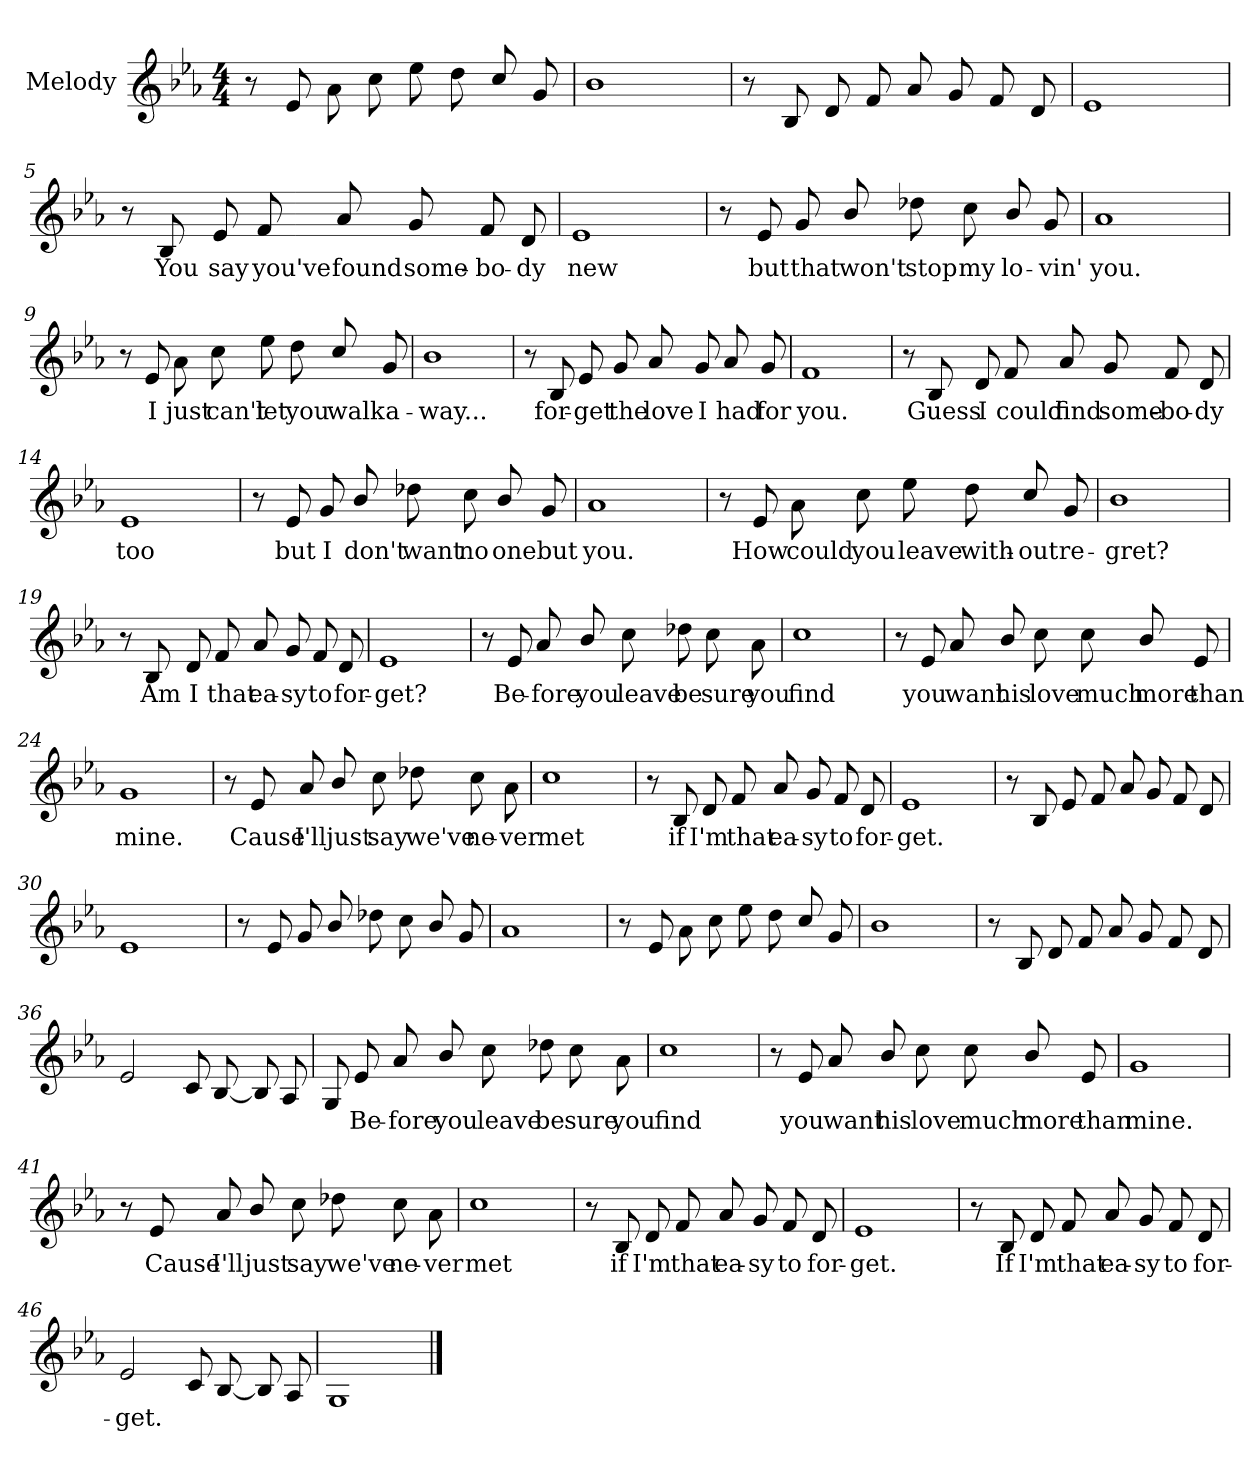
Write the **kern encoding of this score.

**kern	**text
*part1	*part1
*staff1	*staff1
*I"Melody	*
*clefG2	*
*k[b-e-a-]	*
*M4/4	*
=1	=1
8r	.
8e-/	.
8a-\L	.
8cc\	.
8ee-\L	.
8dd\	.
8cc/L	.
8g/	.
=2	=2
1b-	.
=3	=3
8r	.
8B-/	.
8d/L	.
8f/	.
8a-/L	.
8g/	.
8f/L	.
8d/	.
=4	=4
1e-	.
!!LO:LB:g=z
=5	=5
8r	.
8B-/	You
8e-/L	say
8f/	you've
8a-/L	found
8g/	some-
8f/L	bo-
8d/	dy
=6	=6
1e-	new
=7	=7
8r	.
8e-/	but
8g/L	that
8b-/	won't
8dd-X\L	stop
8cc\	my
8b-/L	lo-
8g/	vin'
=8	=8
1a-	you.
!!LO:LB:g=z
=9	=9
8r	.
8e-/	I
8a-\L	just
8cc\	can't
8ee-\L	let
8dd\	you
8cc/L	walk
8g/	a-
=10	=10
1b-	way...
=11	=11
8r	.
8B-/	for-
8e-/L	get
8g/	the
8a-/L	love
8g/	I
8a-/L	had
8g/	for
=12	=12
1f	you.
!!LO:LB:g=z
=13	=13
8r	.
8B-/	Guess
8d/L	I
8f/	could
8a-/L	find
8g/	some-
8f/L	bo-
8d/	dy
=14	=14
1e-	too
=15	=15
8r	.
8e-/	but
8g/L	I
8b-/	don't
8dd-X\L	want
8cc\	no
8b-/L	one
8g/	but
=16	=16
1a-	you.
!!LO:LB:g=z
=17	=17
8r	.
8e-/	How
8a-\L	could
8cc\	you
8ee-\L	leave
8dd\	with-
8cc/L	out
8g/	re-
=18	=18
1b-	gret?
=19	=19
8r	.
8B-/	Am
8d/L	I
8f/	that
8a-/L	ea-
8g/	sy
8f/L	to
8d/	for-
=20	=20
1e-	get?
!!LO:LB:g=z
=21	=21
8r	.
8e-/	Be-
8a-/L	fore
8b-/	you
8cc\L	leave
8dd-X\	be
8cc\L	sure
8a-\	you
=22	=22
1cc	find
=23	=23
8r	.
8e-/	you
8a-/L	want
8b-/	his
8cc\L	love
8cc\	much
8b-/L	more
8e-/	than
=24	=24
1g	mine.
!!LO:LB:g=z
=25	=25
8r	.
8e-/	Cause
8a-/L	I'll
8b-/	just
8cc\L	say
8dd-X\	we've
8cc\L	ne-
8a-\	ver
=26	=26
1cc	met
=27	=27
8r	.
8B-/	if
8d/L	I'm
8f/	that
8a-/L	ea-
8g/	sy
8f/L	to
8d/	for-
=28	=28
1e-	get.
!!LO:LB:g=z
=29	=29
8r	.
8B-/	.
8e-/L	.
8f/	.
8a-/L	.
8g/	.
8f/L	.
8d/	.
=30	=30
1e-	.
=31	=31
8r	.
8e-/	.
8g/L	.
8b-/	.
8dd-X\L	.
8cc\	.
8b-/L	.
8g/	.
=32	=32
1a-	.
=33	=33
8r	.
8e-/	.
8a-\L	.
8cc\	.
8ee-\L	.
8dd\	.
8cc/L	.
8g/	.
!!LO:PB:g=z
=34	=34
1b-	.
=35	=35
8r	.
8B-/	.
8d/L	.
8f/	.
8a-/L	.
8g/	.
8f/L	.
8d/	.
=36	=36
2e-/	.
8c/L	.
[<8B-/	.
8B-/L]	.
8A-/	.
=37	=37
8G/L	.
8e-/	Be-
8a-/L	fore
8b-/	you
8cc\L	leave
8dd-X\	be
8cc\L	sure
8a-\	you
=38	=38
1cc	find
!!LO:LB:g=z
=39	=39
8r	.
8e-/	you
8a-/L	want
8b-/	his
8cc\L	love
8cc\	much
8b-/L	more
8e-/	than
=40	=40
1g	mine.
=41	=41
8r	.
8e-/	Cause
8a-/L	I'll
8b-/	just
8cc\L	say
8dd-X\	we've
8cc\L	ne-
8a-\	ver
=42	=42
1cc	met
!!LO:LB:g=z
=43	=43
8r	.
8B-/	if
8d/L	I'm
8f/	that
8a-/L	ea-
8g/	sy
8f/L	to
8d/	for-
=44	=44
1e-	get.
=45	=45
8r	.
8B-/	If
8d/L	I'm
8f/	that
8a-/L	ea-
8g/	sy
8f/L	to
8d/	for-
=46	=46
2e-/	get.
8c/L	.
[<8B-/	.
8B-/L]	.
8A-/	.
=47	=47
1G	.
==	==
*-	*-
